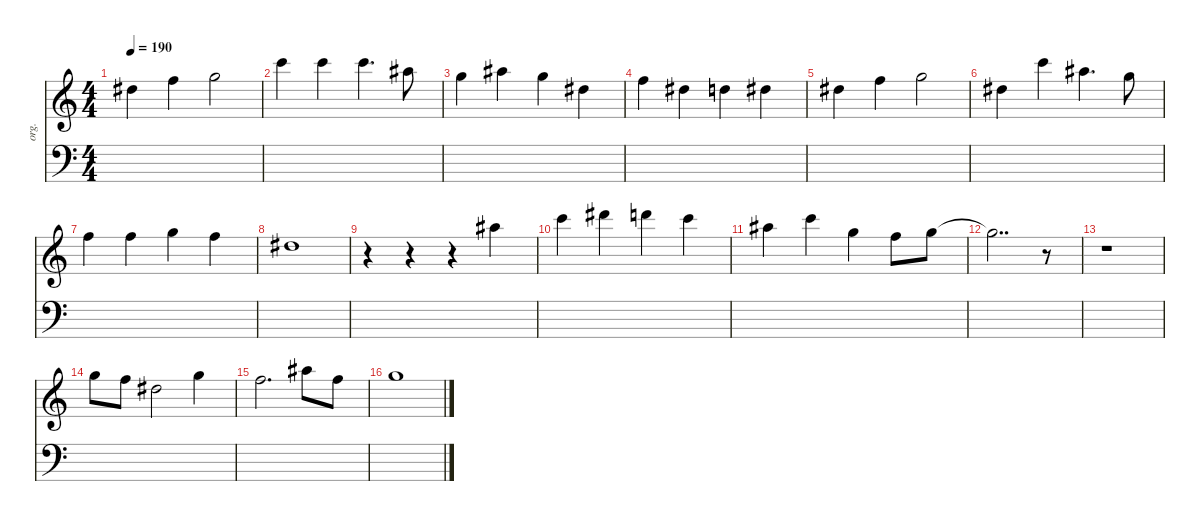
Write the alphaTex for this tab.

\defaultSystemsLayout 4
\hideDynamics
\bracketExtendMode nobrackets
\track ("OrganOrPiano" "org.") {instrument drawbarorgan}
\staff {score}
\tuning (E4 B3 G3 D3 A2 E2)
\ts (4 4)
\tempo 190
\clef g2
\ks c
11.1{acc #}.4{dy mf beam Down} 13.1.4{beam Down} 15.1.2{beam Down} |
20.1.4{beam Down} 20.1.4{beam Down} 20.1.4{d beam Down} 18.1{acc #}.8{beam Down} |
15.1.4{beam Down} 18.1{acc #}.4{beam Down} 15.1.4{beam Down} 11.1{acc #}.4{beam Down} |
13.1.4{beam Down} 11.1{acc #}.4{beam Down} 10.1.4{beam Down} 11.1{acc #}.4{beam Down} |
11.1{acc #}.4{beam Down} 13.1.4{beam Down} 15.1.2{beam Down} |
11.1{acc #}.4{beam Down} 25.2.4{beam Down} 18.1{acc #}.4{d beam Down} 15.1.8{beam Down} |
13.1.4{beam Down} 13.1.4{beam Down} 15.1.4{beam Down} 13.1.4{beam Down} |
11.1{acc #}.1{beam Down} |
r.4{beam Down} r.4{beam Down} r.4{beam Down} 18.1{acc #}.4{beam Down} |
20.1.4{beam Down} 23.1{acc #}.4{beam Down} 22.1.4{beam Down} 20.1.4{beam Down} |
18.1{acc #}.4{beam Down} 20.1.4{beam Down} 15.1.4{beam Down} 13.1.8{beam Down} 15.1.8{beam Down} |
15.1{t}.2{dd beam Down} r.8{beam Down} |
r.1{beam Down} |
15.1.8{beam Down} 13.1.8{beam Down} 11.1{acc #}.2{beam Down} 15.1.4{beam Down} |
13.1.2{d beam Down} 18.1{acc #}.8{beam Down} 13.1.8{beam Down} |
15.1.1{beam Down}
\staff {score}
\tuning (G2 D2 A1 E1 B0)
\clef f4
\ottava regular
\simile none
\ks c
|
|
|
|
|
|
|
|
|
|
|
|
|
|
|
